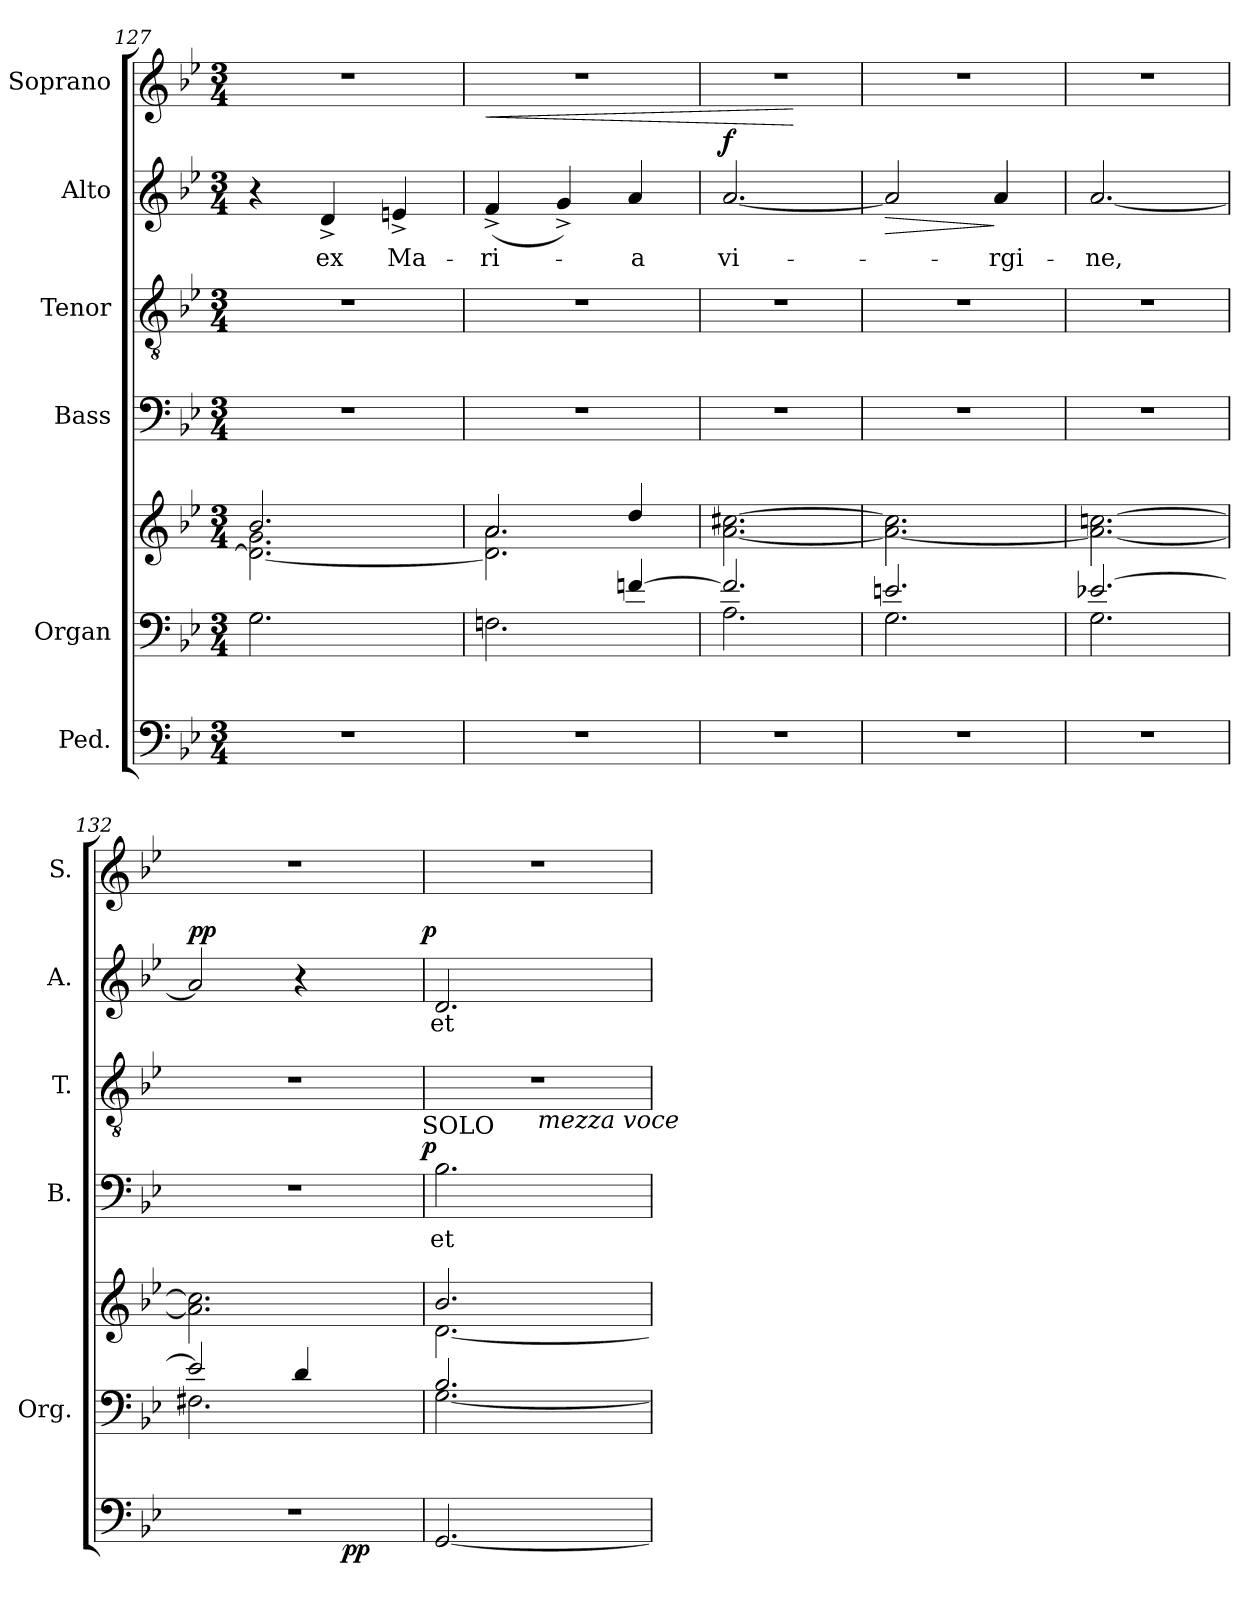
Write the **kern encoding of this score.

**kern	**dynam	**kern	**kern	**kern	**text	**dynam	**kern	**kern	**text	**dynam	**kern	**dynam
*part6	*part6	*part5	*part5	*part4	*part4	*part4	*part3	*part2	*part2	*part2	*part1	*part1
*staff7	*staff7	*staff6	*staff5	*staff4	*staff4	*staff4	*staff3	*staff2	*staff2	*staff2	*staff1	*staff1
*I"Ped.	*	*I"Organ	*	*I"Bass	*	*	*I"Tenor	*I"Alto	*	*	*I"Soprano	*
*	*	*I'Org.	*	*I'B.	*	*	*I'T.	*I'A.	*	*	*I'S.	*
*clefF4	*	*clefF4	*clefG2	*clefF4	*	*	*clefGv2	*clefG2	*	*	*clefG2	*
*	*	*	*	*	*	*	*ITrd7c12	*	*	*	*	*
*k[b-e-]	*	*k[b-e-]	*k[b-e-]	*k[b-e-]	*	*	*k[b-e-]	*k[b-e-]	*	*	*k[b-e-]	*
*B-:	*	*B-:	*B-:	*B-:	*	*	*B-:	*B-:	*	*	*B-:	*
*M3/4	*	*M3/4	*M3/4	*M3/4	*	*	*M3/4	*M3/4	*	*	*M3/4	*
=127	=127	=127	=127	=127	=127	=127	=127	=127	=127	=127	=127	=127
!LO:N:vis=1	!	!	!	!LO:N:vis=1	!	!	!LO:N:vis=1	!	!	!	!LO:N:vis=1	!
*	*	*	*^	*	*	*	*	*	*	*	*	*
2.r	.	2.Gi\	2.b-i/	2.di\_ 2.gi	2.r	.	.	2.r	4r	.	.	2.r	.
!	!	!	!	!	!	!	!	!	!	!LO:LY:b:color=#000000	!	!	!
.	.	.	.	.	.	.	.	.	4d^i/	ex	.	.	.
!	!	!	!	!	!	!	!	!	!	!LO:LY:b:color=#000000	!	!	!
.	.	.	.	.	.	.	.	.	4en^i/	Ma-	.	.	.
=128	=128	=128	=128	=128	=128	=128	=128	=128	=128	=128	=128	=128	=128
!LO:N:vis=1	!	!	!	!	!LO:N:vis=1	!	!	!LO:N:vis=1	!	!	!	!	!
*	*	*^	*	*	*	*	*	*	*	*	*	*	*
!	!	!	!	!	!	!	!	!	!	!	!LO:LY:b:color=#000000	!	!LO:N:vis=1	!LO:HP:b
2.r	.	2ryy	2.Fni\	2ai/	2.di\] 2.ai	2.r	.	.	2.r	(4f^i/	-ri-	.	2.r	<
.	.	.	.	.	.	.	.	.	.	4g^i/)	.	.	.	.
!	!	!	!	!	!	!	!	!	!	!	!LO:LY:b:color=#000000	!	!	!
.	.	[4fni/	.	4ddi/	.	.	.	.	.	4ai/	-a	.	.	.
*	*	*	*	*v	*v	*	*	*	*	*	*	*	*	*
=129	=129	=129	=129	=129	=129	=129	=129	=129	=129	=129	=129	=129	=129
!LO:N:vis=1	!	!	!	!	!LO:N:vis=1	!	!	!LO:N:vis=1	!	!	!	!	!
!	!	!	!	!	!	!	!	!	!	!LO:LY:b:color=#000000	!	!LO:N:vis=1	!
2.r	.	2.fi/]	2.Ai\	[2.ai\ [2.cc#Xi	2.r	.	.	2.r	[2.ai/	vi-	f	2.r	.
*	*	*v	*v	*	*	*	*	*	*	*	*	*	*
.	.	.	.	.	.	.	.	.	.	.	.	[
=130	=130	=130	=130	=130	=130	=130	=130	=130	=130	=130	=130	=130
!LO:N:vis=1	!	!	!	!LO:N:vis=1	!	!	!LO:N:vis=1	!	!	!LO:HP:b	!LO:N:vis=1	!
*	*	*^	*	*	*	*	*	*	*	*	*	*
2.r	.	2.eni/	2.Gi\	2.ai\_ 2.cc#i]	2.r	.	.	2.r	2ai/]	.	>	2.r	.
!	!	!	!	!	!	!	!	!	!	!LO:LY:b:color=#000000	!	!	!
.	.	.	.	.	.	.	.	.	4ai/	-rgi-	]	.	.
=131	=131	=131	=131	=131	=131	=131	=131	=131	=131	=131	=131	=131	=131
!LO:N:vis=1	!	!	!	!	!LO:N:vis=1	!	!	!LO:N:vis=1	!	!	!	!	!
!	!	!	!	!	!	!	!	!	!	!LO:LY:b:color=#000000	!	!LO:N:vis=1	!
2.r	.	[2.e-Xi/	2.Gi\	2.ai\_ [2.ccni	2.r	.	.	2.r	[2.ai/	-ne,	.	2.r	.
=132	=132	=132	=132	=132	=132	=132	=132	=132	=132	=132	=132	=132	=132
!LO:N:vis=1	!	!	!	!	!LO:N:vis=1	!	!	!LO:N:vis=1	!	!	!	!LO:N:vis=1	!
*^	*	*	*	*	*^	*	*	*	*^	*	*	*	*
2.r	2ryy	.	2e-i/]	2.F#Xi\	2.ai\] 2.cci]	2.r	2ryy	.	.	2.r	2ai/]	2ryy	.	pp	2.r	.
.	8ryy	.	4di/	.	.	.	8ryy	.	.	.	4r	8ryy	.	.	.	.
.	1024ryy	.	.	.	.	.	16ryy	.	.	.	.	16ryy	.	.	.	.
.	16ryy	pp	.	.	.	.	.	.	.	.	.	.	.	.	.	.
.	.	.	.	.	.	.	32ryy	.	.	.	.	32ryy	.	.	.	.
.	32ryy	.	.	.	.	.	.	.	.	.	.	.	.	.	.	.
.	.	.	.	.	.	.	64ryy	.	.	.	.	64ryy	.	.	.	.
.	64ryy	.	.	.	.	.	.	.	.	.	.	.	.	.	.	.
.	.	.	.	.	.	.	128...ryy	.	.	.	.	128...ryy	.	.	.	.
.	128...ryy	.	.	.	.	.	.	.	.	.	.	.	.	.	.	.
!	!	!	!	!	!	!	!LO:TX:a:t=SOLO	!	!	!	!	!	!	!	!	!
.	.	.	.	.	.	.	1024ryy	.	p	.	.	1024ryy	.	p	.	.
*v	*v	*	*	*	*	*v	*v	*	*	*	*v	*v	*	*	*	*
=133	=133	=133	=133	=133	=133	=133	=133	=133	=133	=133	=133	=133	=133
*	*	*	*	*^	*	*	*	*	*	*	*	*	*
*^	*	*	*	*	*	*^	*	*	*	*^	*	*	*	*
!	!	!	!	!	!	!	!	!	!LO:LY:b:color=#000000	!	!LO:N:vis=1	!	!	!	!	!	!
*v	*v	*	*	*	*	*	*v	*v	*	*	*	*v	*v	*	*	*	*
*^	*	*	*	*	*	*^	*	*	*	*^	*	*	*	*
!	!	!	!	!	!	!	!	!	!	!	!	!	!	!LO:LY:b:color=#000000	!	!LO:N:vis=1	!
*v	*v	*	*	*	*	*	*v	*v	*	*	*^	*v	*v	*	*	*	*
[2.GGi/	.	2.B-i/	[2.Gi\	2.b-i/	[2.di\	2.B-i\	et	.	2.r	4...ryy	2.di/	et	.	2.r	.
!	!	!	!	!	!	!	!	!	!	!LO:TX:b:i:t=mezza voce	!	!	!	!	!
.	.	.	.	.	.	.	.	.	.	4ryy	.	.	.	.	.
.	.	.	.	.	.	.	.	.	.	32ryy	.	.	.	.	.
*	*	*v	*v	*	*	*	*	*	*v	*v	*	*	*	*	*
*	*	*	*v	*v	*	*	*	*	*	*	*	*	*
=	=	=	=	=	=	=	=	=	=	=	=	=
*-	*-	*-	*-	*-	*-	*-	*-	*-	*-	*-	*-	*-
